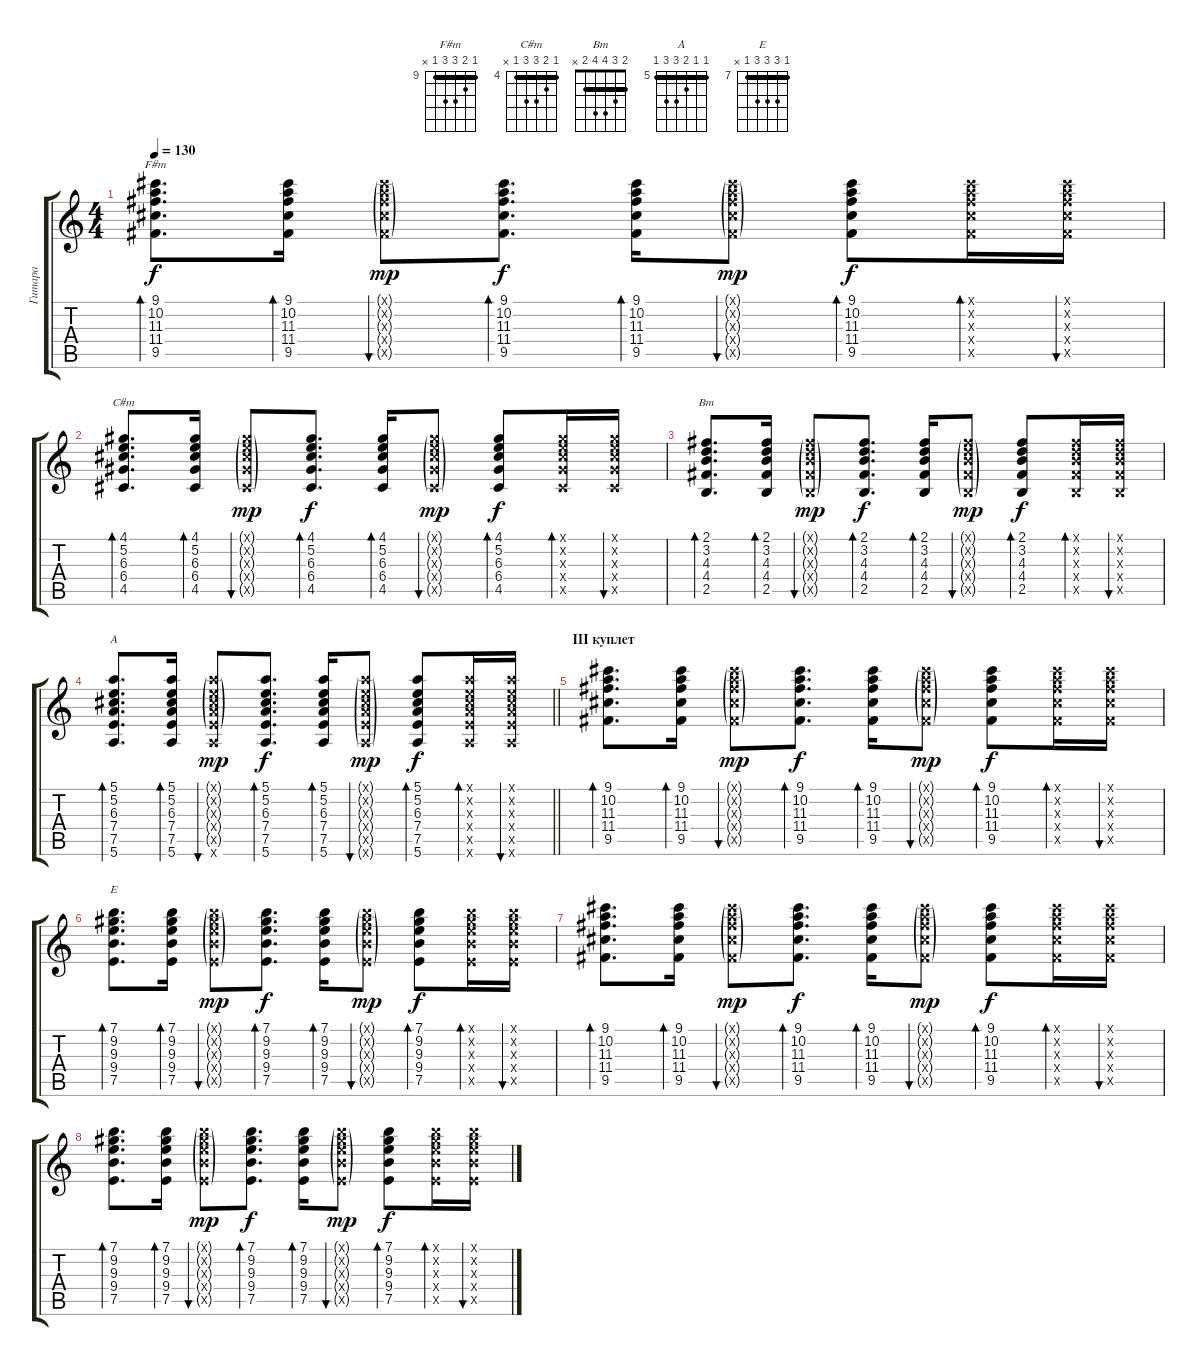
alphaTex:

\track ("Гитара" "Гитара") {instrument acousticguitarsteel}
\staff {score tabs}
\tuning (E4 B3 G3 D3 A2 E2) {hide}
\chord ("F#m" 9 10 11 11 9 x) {firstfret 9 barre 9}
\chord ("C#m" 4 5 6 6 4 x) {firstfret 4 barre 4}
\chord ("Bm" 2 3 4 4 2 x) {barre 2}
\chord ("A" 5 5 6 7 7 5) {firstfret 5 barre 5}
\chord ("E" 7 9 9 9 7 x) {firstfret 7 barre 7}
\ts (4 4)
\tempo 130
\clef g2
\ks c
(9.1 10.2 11.3 11.4 9.5).8{d bd 60 ch "F#m" dy f} (9.1 10.2 11.3 11.4 9.5).16{bd 60} (9.1{g x} 10.2{g x} 11.3{g x} 11.4{g x} 9.5{g x}).8{bu 60 dy mp} (9.1 10.2 11.3 11.4 9.5).8{d bd 60 dy f} (9.1 10.2 11.3 11.4 9.5).16{bd 60} (9.1{g x} 10.2{g x} 11.3{g x} 11.4{g x} 9.5{g x}).8{bu 60 dy mp} (9.1 10.2 11.3 11.4 9.5).8{bd 60 dy f} (9.1{x} 10.2{x} 11.3{x} 11.4{x} 9.5{x}).16{bd 60} (9.1{x} 10.2{x} 11.3{x} 11.4{x} 9.5{x}).16{bu 60} |
(4.1 5.2 6.3 6.4 4.5).8{d bd 60 ch "C#m"} (4.1 5.2 6.3 6.4 4.5).16{bd 60} (4.1{g x} 5.2{g x} 6.3{g x} 6.4{g x} 4.5{g x}).8{bu 60 dy mp} (4.1 5.2 6.3 6.4 4.5).8{d bd 60 dy f} (4.1 5.2 6.3 6.4 4.5).16{bd 60} (4.1{g x} 5.2{g x} 6.3{g x} 6.4{g x} 4.5{g x}).8{bu 60 dy mp} (4.1 5.2 6.3 6.4 4.5).8{bd 60 dy f} (4.1{x} 5.2{x} 6.3{x} 6.4{x} 4.5{x}).16{bd 60} (4.1{x} 5.2{x} 6.3{x} 6.4{x} 4.5{x}).16{bu 60} |
(2.1 3.2 4.3 4.4 2.5).8{d bd 60 ch "Bm"} (2.1 3.2 4.3 4.4 2.5).16{bd 60} (2.1{g x} 3.2{g x} 4.3{g x} 4.4{g x} 2.5{g x}).8{bu 60 dy mp} (2.1 3.2 4.3 4.4 2.5).8{d bd 60 dy f} (2.1 3.2 4.3 4.4 2.5).16{bd 60} (2.1{g x} 3.2{g x} 4.3{g x} 4.4{g x} 2.5{g x}).8{bu 60 dy mp} (2.1 3.2 4.3 4.4 2.5).8{bd 60 dy f} (2.1{x} 3.2{x} 4.3{x} 4.4{x} 2.5{x}).16{bd 60} (2.1{x} 3.2{x} 4.3{x} 4.4{x} 2.5{x}).16{bu 60} |
\barLineRight lightlight
(5.1 5.2 6.3 7.4 7.5 5.6).8{d bd 60 ch "A"} (5.1 5.2 6.3 7.4 7.5 5.6).16{bd 60} (5.1{g x} 5.2{g x} 6.3{g x} 7.4{g x} 7.5{g x} 5.6{x}).8{bu 60 dy mp} (5.1 5.2 6.3 7.4 7.5 5.6).8{d bd 60 dy f} (5.1 5.2 6.3 7.4 7.5 5.6).16{bd 60} (5.1{g x} 5.2{g x} 6.3{g x} 7.4{g x} 7.5{g x} 5.6{g x}).8{bu 60 dy mp} (5.1 5.2 6.3 7.4 7.5 5.6).8{bd 60 dy f} (5.1{x} 5.2{x} 6.3{x} 7.4{x} 7.5{x} 5.6{x}).16{bd 60} (5.1{x} 5.2{x} 6.3{x} 7.4{x} 7.5{x} 5.6{x}).16{bu 60} |
\section ("" "III куплет")
(9.1 10.2 11.3 11.4 9.5).8{d bd 60} (9.1 10.2 11.3 11.4 9.5).16{bd 60} (9.1{g x} 10.2{g x} 11.3{g x} 11.4{g x} 9.5{g x}).8{bu 60 dy mp} (9.1 10.2 11.3 11.4 9.5).8{d bd 60 dy f} (9.1 10.2 11.3 11.4 9.5).16{bd 60} (9.1{g x} 10.2{g x} 11.3{g x} 11.4{g x} 9.5{g x}).8{bu 60 dy mp} (9.1 10.2 11.3 11.4 9.5).8{bd 60 dy f} (9.1{x} 10.2{x} 11.3{x} 11.4{x} 9.5{x}).16{bd 60} (9.1{x} 10.2{x} 11.3{x} 11.4{x} 9.5{x}).16{bu 60} |
(7.1 9.2 9.3 9.4 7.5).8{d bd 60 ch "E"} (7.1 9.2 9.3 9.4 7.5).16{bd 60} (7.1{g x} 9.2{g x} 9.3{g x} 9.4{g x} 7.5{g x}).8{bu 60 dy mp} (7.1 9.2 9.3 9.4 7.5).8{d bd 60 dy f} (7.1 9.2 9.3 9.4 7.5).16{bd 60} (7.1{g x} 9.2{g x} 9.3{g x} 9.4{g x} 7.5{g x}).8{bu 60 dy mp} (7.1 9.2 9.3 9.4 7.5).8{bd 60 dy f} (7.1{x} 9.2{x} 9.3{x} 9.4{x} 7.5{x}).16{bd 60} (7.1{x} 9.2{x} 9.3{x} 9.4{x} 7.5{x}).16{bu 60} |
(9.1 10.2 11.3 11.4 9.5).8{d bd 60} (9.1 10.2 11.3 11.4 9.5).16{bd 60} (9.1{g x} 10.2{g x} 11.3{g x} 11.4{g x} 9.5{g x}).8{bu 60 dy mp} (9.1 10.2 11.3 11.4 9.5).8{d bd 60 dy f} (9.1 10.2 11.3 11.4 9.5).16{bd 60} (9.1{g x} 10.2{g x} 11.3{g x} 11.4{g x} 9.5{g x}).8{bu 60 dy mp} (9.1 10.2 11.3 11.4 9.5).8{bd 60 dy f} (9.1{x} 10.2{x} 11.3{x} 11.4{x} 9.5{x}).16{bd 60} (9.1{x} 10.2{x} 11.3{x} 11.4{x} 9.5{x}).16{bu 60} |
(7.1 9.2 9.3 9.4 7.5).8{d bd 60} (7.1 9.2 9.3 9.4 7.5).16{bd 60} (7.1{g x} 9.2{g x} 9.3{g x} 9.4{g x} 7.5{g x}).8{bu 60 dy mp} (7.1 9.2 9.3 9.4 7.5).8{d bd 60 dy f} (7.1 9.2 9.3 9.4 7.5).16{bd 60} (7.1{g x} 9.2{g x} 9.3{g x} 9.4{g x} 7.5{g x}).8{bu 60 dy mp} (7.1 9.2 9.3 9.4 7.5).8{bd 60 dy f} (7.1{x} 9.2{x} 9.3{x} 9.4{x} 7.5{x}).16{bd 60} (7.1{x} 9.2{x} 9.3{x} 9.4{x} 7.5{x}).16{bu 60}
